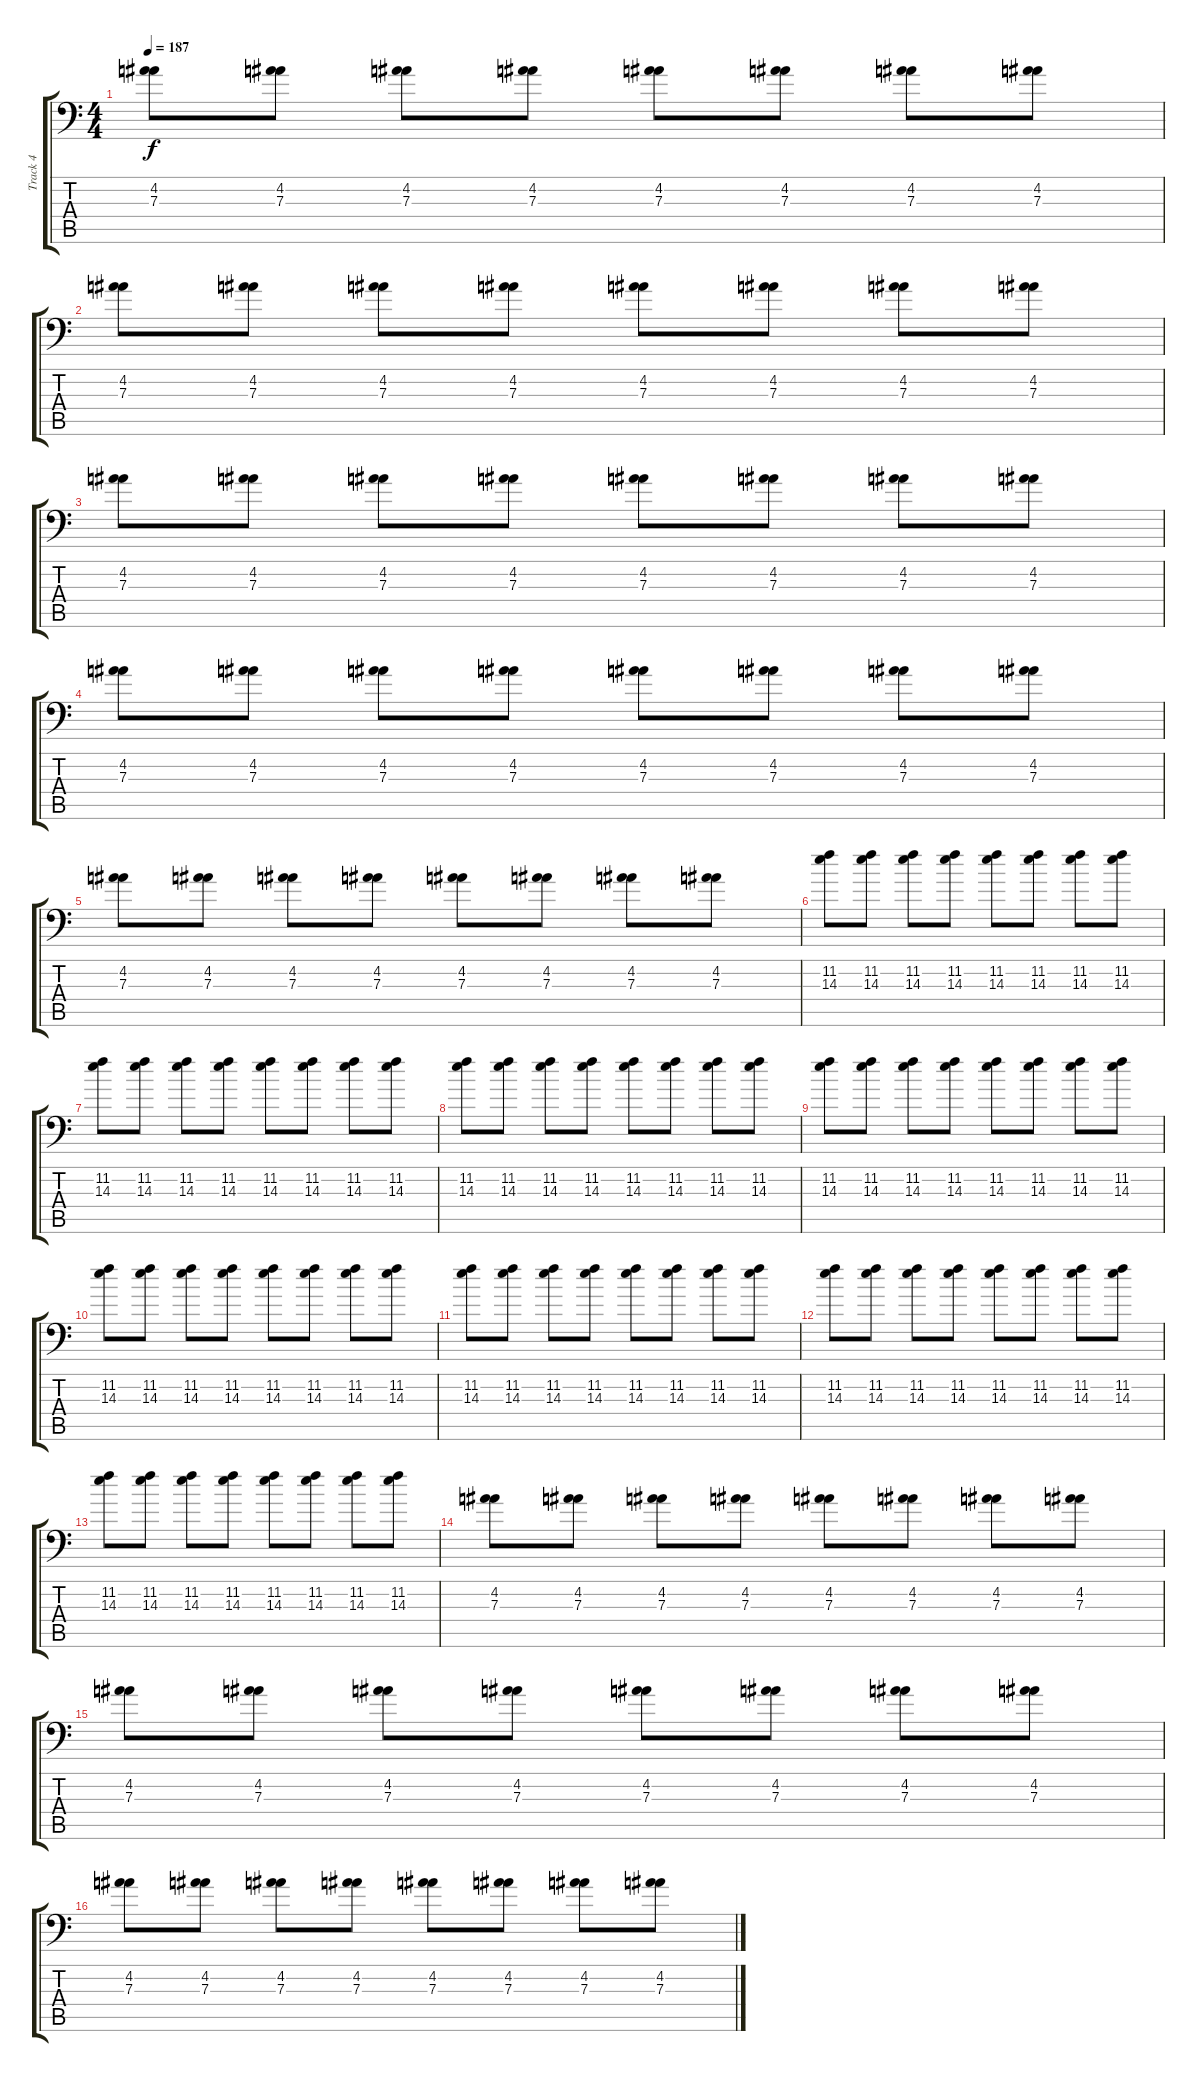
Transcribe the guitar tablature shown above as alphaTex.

\track ("Track 4" "Track 4") {instrument distortionguitar}
\staff {score tabs}
\tuning (B3 Gb3 D3 A2 E2 A1) {hide}
\ts (4 4)
\tempo 187
\clef f4
\ks c
(4.2 7.3).8{dy f} (4.2 7.3).8 (4.2 7.3).8 (4.2 7.3).8 (4.2 7.3).8 (4.2 7.3).8 (4.2 7.3).8 (4.2 7.3).8 |
(4.2 7.3).8 (4.2 7.3).8 (4.2 7.3).8 (4.2 7.3).8 (4.2 7.3).8 (4.2 7.3).8 (4.2 7.3).8 (4.2 7.3).8 |
(4.2 7.3).8 (4.2 7.3).8 (4.2 7.3).8 (4.2 7.3).8 (4.2 7.3).8 (4.2 7.3).8 (4.2 7.3).8 (4.2 7.3).8 |
(4.2 7.3).8 (4.2 7.3).8 (4.2 7.3).8 (4.2 7.3).8 (4.2 7.3).8 (4.2 7.3).8 (4.2 7.3).8 (4.2 7.3).8 |
(4.2 7.3).8 (4.2 7.3).8 (4.2 7.3).8 (4.2 7.3).8 (4.2 7.3).8 (4.2 7.3).8 (4.2 7.3).8 (4.2 7.3).8 |
(11.2 14.3).8 (11.2 14.3).8 (11.2 14.3).8 (11.2 14.3).8 (11.2 14.3).8 (11.2 14.3).8 (11.2 14.3).8 (11.2 14.3).8 |
(11.2 14.3).8 (11.2 14.3).8 (11.2 14.3).8 (11.2 14.3).8 (11.2 14.3).8 (11.2 14.3).8 (11.2 14.3).8 (11.2 14.3).8 |
(11.2 14.3).8 (11.2 14.3).8 (11.2 14.3).8 (11.2 14.3).8 (11.2 14.3).8 (11.2 14.3).8 (11.2 14.3).8 (11.2 14.3).8 |
(11.2 14.3).8 (11.2 14.3).8 (11.2 14.3).8 (11.2 14.3).8 (11.2 14.3).8 (11.2 14.3).8 (11.2 14.3).8 (11.2 14.3).8 |
(11.2 14.3).8 (11.2 14.3).8 (11.2 14.3).8 (11.2 14.3).8 (11.2 14.3).8 (11.2 14.3).8 (11.2 14.3).8 (11.2 14.3).8 |
(11.2 14.3).8 (11.2 14.3).8 (11.2 14.3).8 (11.2 14.3).8 (11.2 14.3).8 (11.2 14.3).8 (11.2 14.3).8 (11.2 14.3).8 |
(11.2 14.3).8 (11.2 14.3).8 (11.2 14.3).8 (11.2 14.3).8 (11.2 14.3).8 (11.2 14.3).8 (11.2 14.3).8 (11.2 14.3).8 |
(11.2 14.3).8 (11.2 14.3).8 (11.2 14.3).8 (11.2 14.3).8 (11.2 14.3).8 (11.2 14.3).8 (11.2 14.3).8 (11.2 14.3).8 |
(4.2 7.3).8 (4.2 7.3).8 (4.2 7.3).8 (4.2 7.3).8 (4.2 7.3).8 (4.2 7.3).8 (4.2 7.3).8 (4.2 7.3).8 |
(4.2 7.3).8 (4.2 7.3).8 (4.2 7.3).8 (4.2 7.3).8 (4.2 7.3).8 (4.2 7.3).8 (4.2 7.3).8 (4.2 7.3).8 |
(4.2 7.3).8 (4.2 7.3).8 (4.2 7.3).8 (4.2 7.3).8 (4.2 7.3).8 (4.2 7.3).8 (4.2 7.3).8 (4.2 7.3).8
